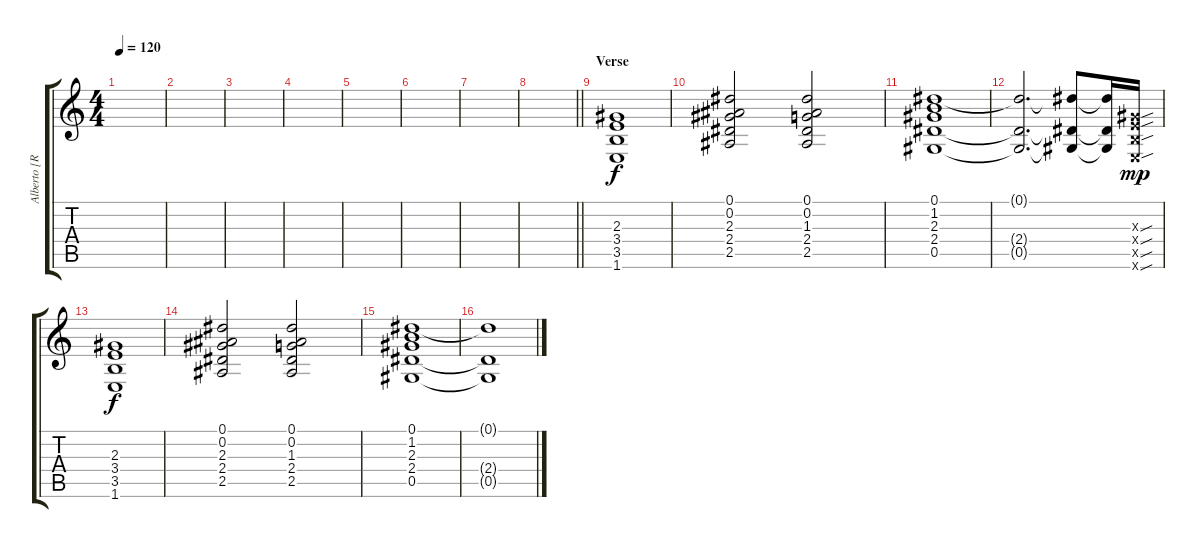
\track ("Alberto [Rythm Guitar]" "Alberto [R") {instrument overdrivenguitar}
\staff {score tabs}
\tuning (Eb4 Bb3 Gb3 Db3 Ab2 Eb2) {hide}
\ts (4 4)
\tempo 120
\clef g2
\ks c
|
|
|
|
|
|
|
\barLineRight lightlight
|
\section ("" "Verse")
(2.3 3.4 3.5 1.6).1 |
(0.1 0.2 2.3 2.4 2.5).2 (0.1 0.2 1.3 2.4 2.5).2 |
(0.1 1.2 2.3 2.4 0.5).1 |
(0.1{t} 2.4{t} 0.5{t}).2{d} (0.1{t} 2.4{t} 0.5{t}).8 (0.1{t} 2.4{t} 0.5{t}).16 (2.3{sou x} 3.4{sou x} 3.5{sou x} 1.6{sou x}).16{dy mp} |
(2.3 3.4 3.5 1.6).1{dy f} |
(0.1 0.2 2.3 2.4 2.5).2 (0.1 0.2 1.3 2.4 2.5).2 |
(0.1 1.2 2.3 2.4 0.5).1 |
(0.1{t} 2.4{t} 0.5{t}).1
